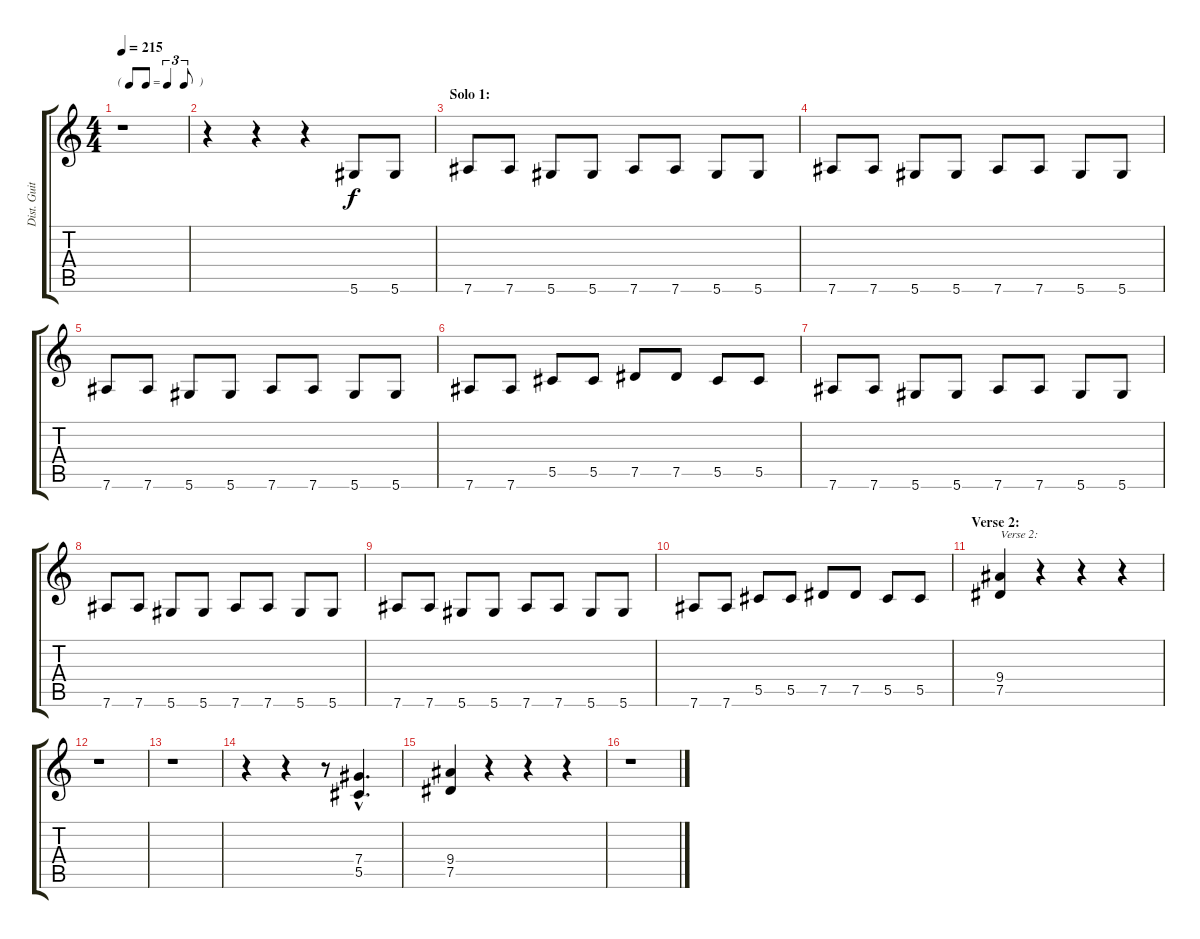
\track ("Dist. Guitar 2" "Dist. Guit") {instrument distortionguitar}
\staff {score tabs}
\tuning (Eb4 Bb3 Gb3 Db3 Ab2 Eb2) {hide}
\ts (4 4)
\tf triplet8th
\tempo 215
\clef g2
\ks c
r.1{dy f} |
r.4 r.4 r.4 5.6.8 5.6.8 |
\section ("" "Solo 1:")
7.6.8 7.6.8 5.6.8 5.6.8 7.6.8 7.6.8 5.6.8 5.6.8 |
7.6.8 7.6.8 5.6.8 5.6.8 7.6.8 7.6.8 5.6.8 5.6.8 |
7.6.8 7.6.8 5.6.8 5.6.8 7.6.8 7.6.8 5.6.8 5.6.8 |
7.6.8 7.6.8 5.5.8 5.5.8 7.5.8 7.5.8 5.5.8 5.5.8 |
7.6.8 7.6.8 5.6.8 5.6.8 7.6.8 7.6.8 5.6.8 5.6.8 |
7.6.8 7.6.8 5.6.8 5.6.8 7.6.8 7.6.8 5.6.8 5.6.8 |
7.6.8 7.6.8 5.6.8 5.6.8 7.6.8 7.6.8 5.6.8 5.6.8 |
7.6.8 7.6.8 5.5.8 5.5.8 7.5.8 7.5.8 5.5.8 5.5.8 |
\section ("" "Verse 2:")
(9.4 7.5).4{txt "Verse 2:"} r.4 r.4 r.4 |
r.1 |
r.1 |
r.4 r.4 r.8 (7.4{hac} 5.5{hac}).4{d} |
(9.4 7.5).4 r.4 r.4 r.4 |
r.1
